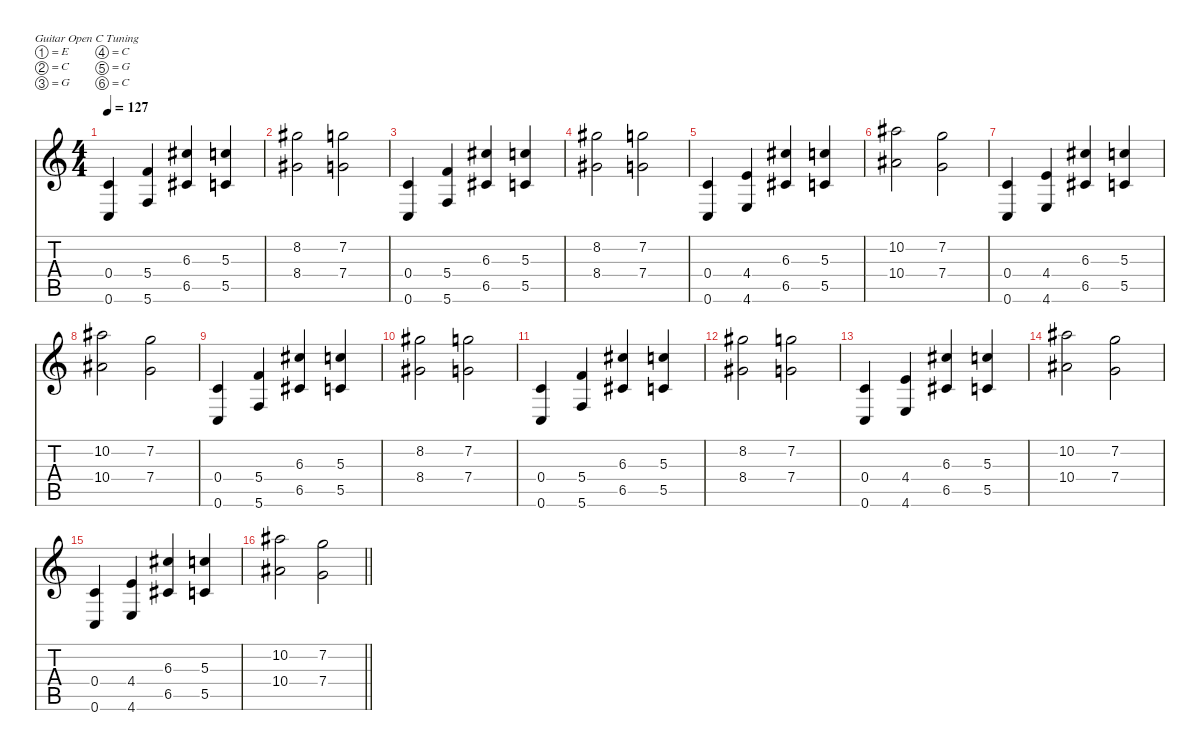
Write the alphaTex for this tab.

\defaultSystemsLayout 4
\hideDynamics
\bracketExtendMode nobrackets
\singleTrackTrackNamePolicy hidden
\multiTrackTrackNamePolicy hidden
\otherSystemsTrackNameOrientation horizontal
\track ("Devin Townsend" "dist.guit.") {instrument distortionguitar}
\staff {score tabs}
\tuning (E4 C4 G3 C3 G2 C2)
\ts (4 4)
\beaming (8 2 2 2 2)
\tempo 127
\clef g2
\ks c
(0.4 0.6).4{dy f instrument distortionguitar beam Up} (5.4 5.6).4{beam Up} (6.3{acc #} 6.5{acc #}).4{beam Up} (5.3 5.5).4{beam Up} |
(8.2{acc #} 8.4{acc #}).2{beam Down} (7.2 7.4).2{beam Down} |
(0.4 0.6).4{beam Up} (5.4 5.6).4{beam Up} (6.3{acc #} 6.5{acc #}).4{beam Up} (5.3 5.5).4{beam Up} |
(8.2{acc #} 8.4{acc #}).2{beam Down} (7.2 7.4).2{beam Down} |
(0.4 0.6).4{beam Up} (4.4 4.6).4{beam Up} (6.3{acc #} 6.5{acc #}).4{beam Up} (5.3 5.5).4{beam Up} |
(10.2{acc #} 10.4{acc #}).2{beam Down} (7.2 7.4).2{beam Down} |
(0.4 0.6).4{beam Up} (4.4 4.6).4{beam Up} (6.3{acc #} 6.5{acc #}).4{beam Up} (5.3 5.5).4{beam Up} |
(10.2{acc #} 10.4{acc #}).2{beam Down} (7.2 7.4).2{beam Down} |
(0.4 0.6).4{beam Up} (5.4 5.6).4{beam Up} (6.3{acc #} 6.5{acc #}).4{beam Up} (5.3 5.5).4{beam Up} |
(8.2{acc #} 8.4{acc #}).2{beam Down} (7.2 7.4).2{beam Down} |
(0.4 0.6).4{beam Up} (5.4 5.6).4{beam Up} (6.3{acc #} 6.5{acc #}).4{beam Up} (5.3 5.5).4{beam Up} |
(8.2{acc #} 8.4{acc #}).2{beam Down} (7.2 7.4).2{beam Down} |
(0.4 0.6).4{beam Up} (4.4 4.6).4{beam Up} (6.3{acc #} 6.5{acc #}).4{beam Up} (5.3 5.5).4{beam Up} |
(10.2{acc #} 10.4{acc #}).2{beam Down} (7.2 7.4).2{beam Down} |
(0.4 0.6).4{beam Up} (4.4 4.6).4{beam Up} (6.3{acc #} 6.5{acc #}).4{beam Up} (5.3 5.5).4{beam Up} |
\barLineRight lightlight
(10.2{acc #} 10.4{acc #}).2{beam Down} (7.2 7.4).2{beam Down}
